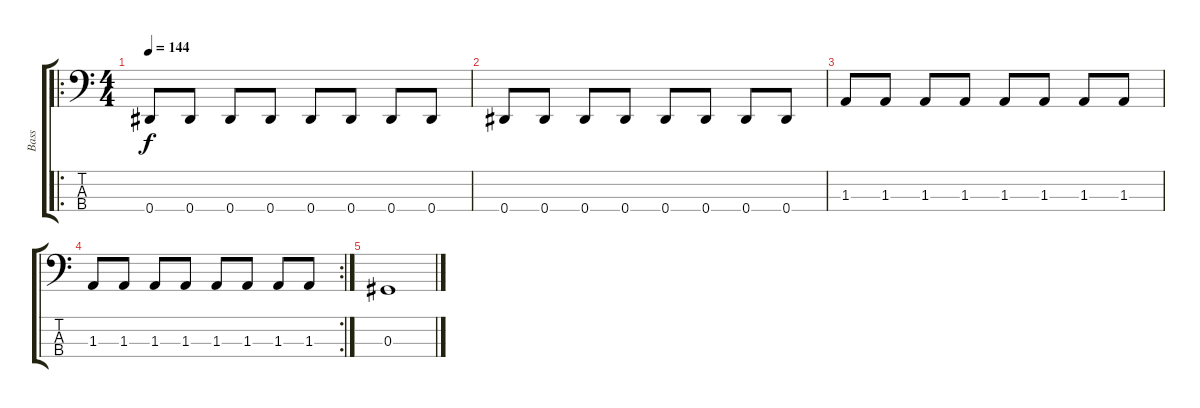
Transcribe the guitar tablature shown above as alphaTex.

\track ("Bass" "Bass") {instrument electricbassfinger}
\staff {score tabs}
\tuning (Gb2 Db2 Ab1 Eb1) {hide}
\ro
\ts (4 4)
\tempo 144
\clef f4
\ks c
0.4.8{dy f} 0.4.8 0.4.8 0.4.8 0.4.8 0.4.8 0.4.8 0.4.8 |
0.4.8 0.4.8 0.4.8 0.4.8 0.4.8 0.4.8 0.4.8 0.4.8 |
1.3.8 1.3.8 1.3.8 1.3.8 1.3.8 1.3.8 1.3.8 1.3.8 |
\rc 2
1.3.8 1.3.8 1.3.8 1.3.8 1.3.8 1.3.8 1.3.8 1.3.8 |
0.3.1
